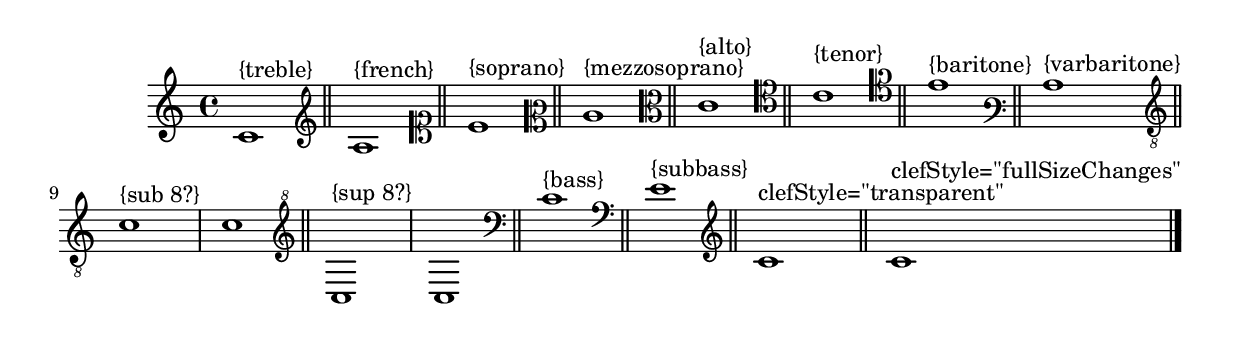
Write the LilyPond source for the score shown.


\header{
texidoc="
The transparent clef should not occupy any space and with style
@code{fullSizeChanges}, the changing clef should be typeset in full
size. For octaviated clefs, the ``8'' should appear closely above or
below the clef respectively.  The ``8'' is processed in a convoluted
way, so this is fragile as well.
";
}

\version "1.3.117";

\score {
       \notes{ 
       
         \clef "treble"; c'1^"{treble}" \bar "||";
         \clef "french";c'1^"{french}" \bar "||";
         \clef "soprano";c'1^"{soprano}" \bar "||";
         \clef "mezzosoprano";c'1^"{mezzosoprano}" \bar "||";
         \clef "alto";c'1^"{alto}" \bar "||";
         \clef "tenor";c'1^"{tenor}" \bar "||";
         \clef "baritone";c'1^"{baritone}" \bar "||";
         \clef "varbaritone";c'1^"{varbaritone}" \bar "||";
         \clef "G_8";c'1^"{sub 8?}" c'1 \bar "||";
         \clef "G^8";c'1^"{sup 8?}" c'1 \bar "||";
         \clef "bass";c'1^"{bass}" \bar "||";
         \clef "subbass";c'1^"{subbass}" \bar "||";
	\property Staff.clefStyle="transparent"
         \clef "treble"; c'1^"clefStyle=\"transparent\"" \bar "||";
	\property Staff.clefStyle="fullSizeChanges"
         \clef "treble"; c'1^"clefStyle=\"fullSizeChanges\"" \bar "|.";
         }
         \paper{
         }
}

